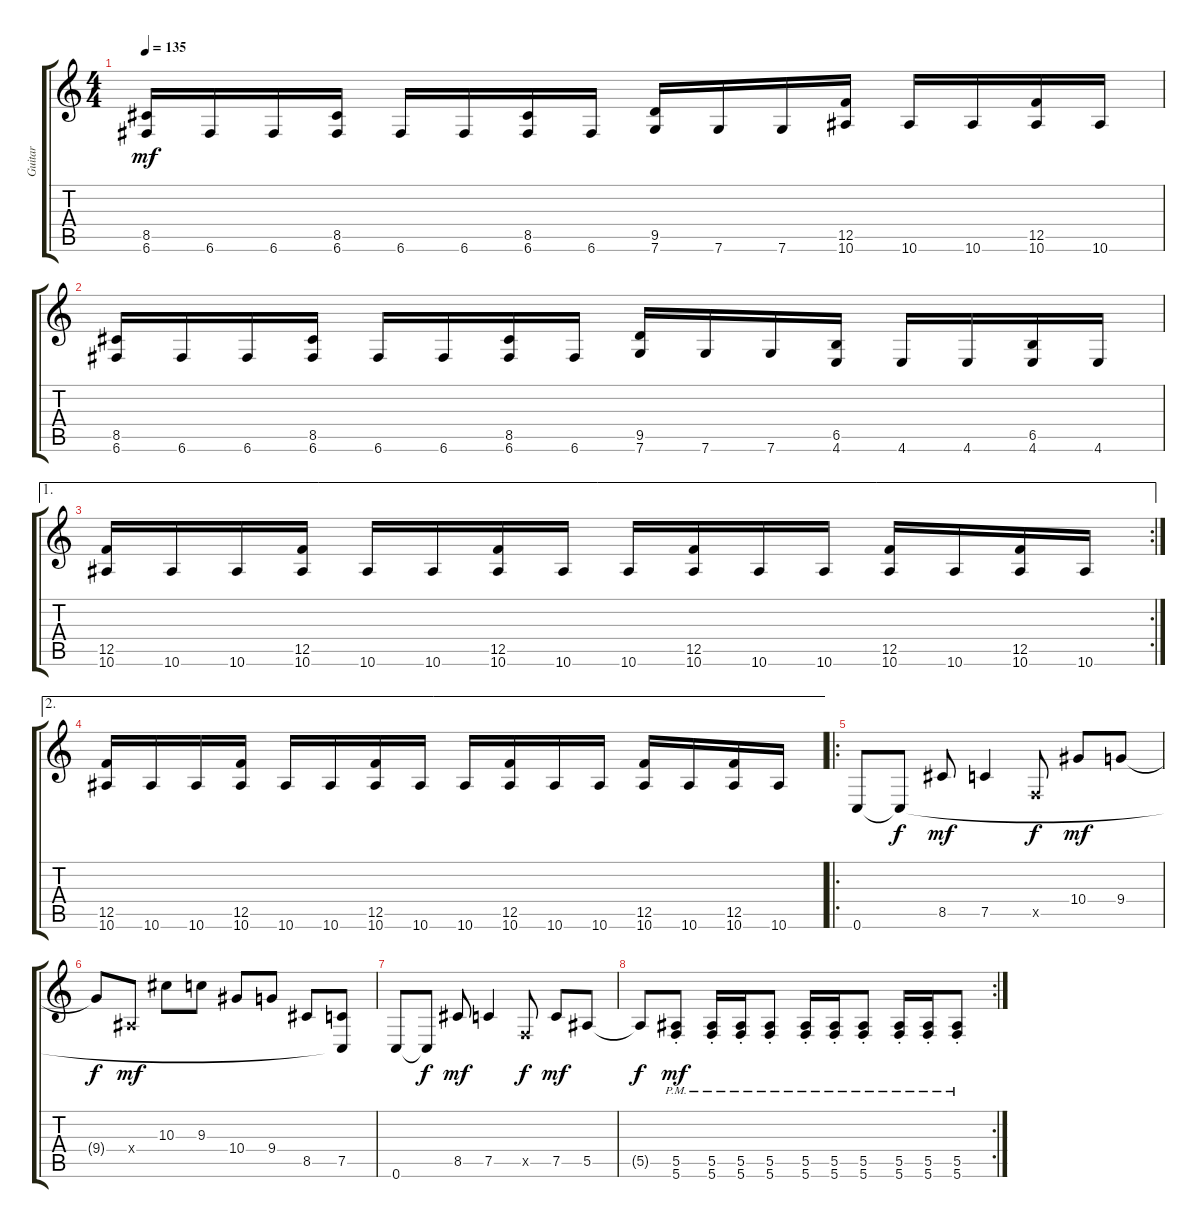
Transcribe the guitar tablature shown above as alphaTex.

\track ("Guitar" "Guitar") {instrument distortionguitar}
\staff {score tabs}
\tuning (C4 G3 Eb3 Bb2 F2 C2) {hide}
\ts (4 4)
\tempo 135
\clef g2
\ks c
(8.5 6.6).16{dy mf} 6.6.16 6.6.16 (8.5 6.6).16 6.6.16 6.6.16 (8.5 6.6).16 6.6.16 (9.5 7.6).16 7.6.16 7.6.16 (12.5 10.6).16 10.6.16 10.6.16 (12.5 10.6).16 10.6.16 |
(8.5 6.6).16 6.6.16 6.6.16 (8.5 6.6).16 6.6.16 6.6.16 (8.5 6.6).16 6.6.16 (9.5 7.6).16 7.6.16 7.6.16 (6.5 4.6).16 4.6.16 4.6.16 (6.5 4.6).16 4.6.16 |
\ae 1
\rc 2
(12.5 10.6).16 10.6.16 10.6.16 (12.5 10.6).16 10.6.16 10.6.16 (12.5 10.6).16 10.6.16 10.6.16 (12.5 10.6).16 10.6.16 10.6.16 (12.5 10.6).16 10.6.16 (12.5 10.6).16 10.6.16 |
\ae 2
(12.5 10.6).16 10.6.16 10.6.16 (12.5 10.6).16 10.6.16 10.6.16 (12.5 10.6).16 10.6.16 10.6.16 (12.5 10.6).16 10.6.16 10.6.16 (12.5 10.6).16 10.6.16 (12.5 10.6).16 10.6.16 |
\ro
0.6.8 0.6{t}.8{dy f} 8.5.8{dy mf} 7.5.4 0.5{x}.8{dy f} 10.4.8{dy mf} 9.4.8 |
9.4{t}.8{dy f} 0.4{x}.8{dy mf} 10.3.8 9.3.8 10.4.8 9.4.8 8.5.8 (7.5 0.6{t}).8 |
0.6.8 0.6{t}.8{dy f} 8.5.8{dy mf} 7.5.4 0.5{x}.8{dy f} 7.5.8{dy mf} 5.5.8 |
\rc 2
5.5{t}.8{dy f} (5.5{pm} 5.6{pm st}).8{dy mf} (5.5{pm} 5.6{pm st}).16 (5.5{pm} 5.6{pm st}).16 (5.5{pm} 5.6{pm st}).8 (5.5{pm} 5.6{pm st}).16 (5.5{pm} 5.6{pm st}).16 (5.5{pm} 5.6{pm st}).8 (5.5{pm} 5.6{pm st}).16 (5.5{pm} 5.6{pm st}).16 (5.5{pm} 5.6{pm st}).8
